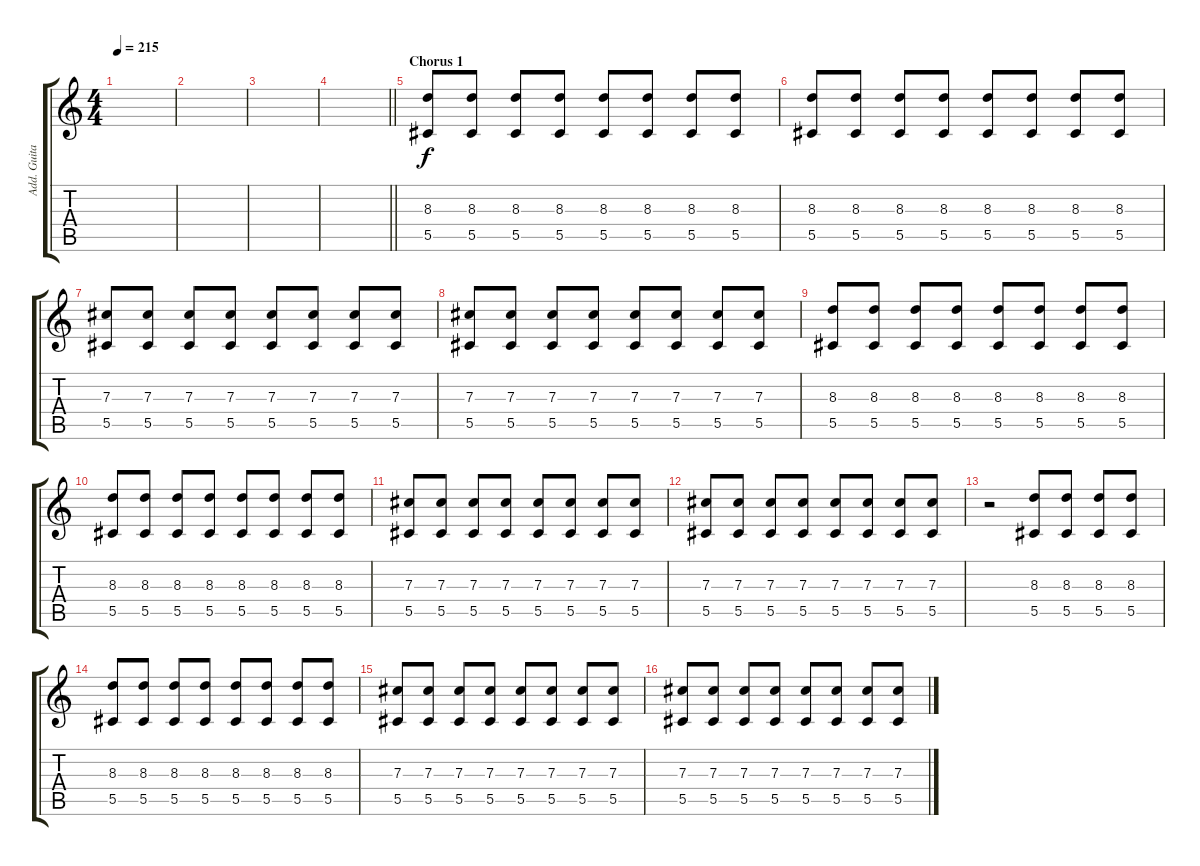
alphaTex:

\track ("Add. Guitar" "Add. Guita") {instrument distortionguitar}
\staff {score tabs}
\tuning (Eb4 Bb3 Gb3 Db3 Ab2 Db2) {hide}
\ts (4 4)
\tempo 215
\clef g2
\ks c
|
|
|
\barLineRight lightlight
|
\section ("" "Chorus 1")
(8.3 5.5).8 (8.3 5.5).8 (8.3 5.5).8 (8.3 5.5).8 (8.3 5.5).8 (8.3 5.5).8 (8.3 5.5).8 (8.3 5.5).8 |
(8.3 5.5).8 (8.3 5.5).8 (8.3 5.5).8 (8.3 5.5).8 (8.3 5.5).8 (8.3 5.5).8 (8.3 5.5).8 (8.3 5.5).8 |
(7.3 5.5).8 (7.3 5.5).8 (7.3 5.5).8 (7.3 5.5).8 (7.3 5.5).8 (7.3 5.5).8 (7.3 5.5).8 (7.3 5.5).8 |
(7.3 5.5).8 (7.3 5.5).8 (7.3 5.5).8 (7.3 5.5).8 (7.3 5.5).8 (7.3 5.5).8 (7.3 5.5).8 (7.3 5.5).8 |
(8.3 5.5).8 (8.3 5.5).8 (8.3 5.5).8 (8.3 5.5).8 (8.3 5.5).8 (8.3 5.5).8 (8.3 5.5).8 (8.3 5.5).8 |
(8.3 5.5).8 (8.3 5.5).8 (8.3 5.5).8 (8.3 5.5).8 (8.3 5.5).8 (8.3 5.5).8 (8.3 5.5).8 (8.3 5.5).8 |
(7.3 5.5).8 (7.3 5.5).8 (7.3 5.5).8 (7.3 5.5).8 (7.3 5.5).8 (7.3 5.5).8 (7.3 5.5).8 (7.3 5.5).8 |
(7.3 5.5).8 (7.3 5.5).8 (7.3 5.5).8 (7.3 5.5).8 (7.3 5.5).8 (7.3 5.5).8 (7.3 5.5).8 (7.3 5.5).8 |
r.2 (8.3 5.5).8 (8.3 5.5).8 (8.3 5.5).8 (8.3 5.5).8 |
(8.3 5.5).8 (8.3 5.5).8 (8.3 5.5).8 (8.3 5.5).8 (8.3 5.5).8 (8.3 5.5).8 (8.3 5.5).8 (8.3 5.5).8 |
(7.3 5.5).8 (7.3 5.5).8 (7.3 5.5).8 (7.3 5.5).8 (7.3 5.5).8 (7.3 5.5).8 (7.3 5.5).8 (7.3 5.5).8 |
(7.3 5.5).8 (7.3 5.5).8 (7.3 5.5).8 (7.3 5.5).8 (7.3 5.5).8 (7.3 5.5).8 (7.3 5.5).8 (7.3 5.5).8
